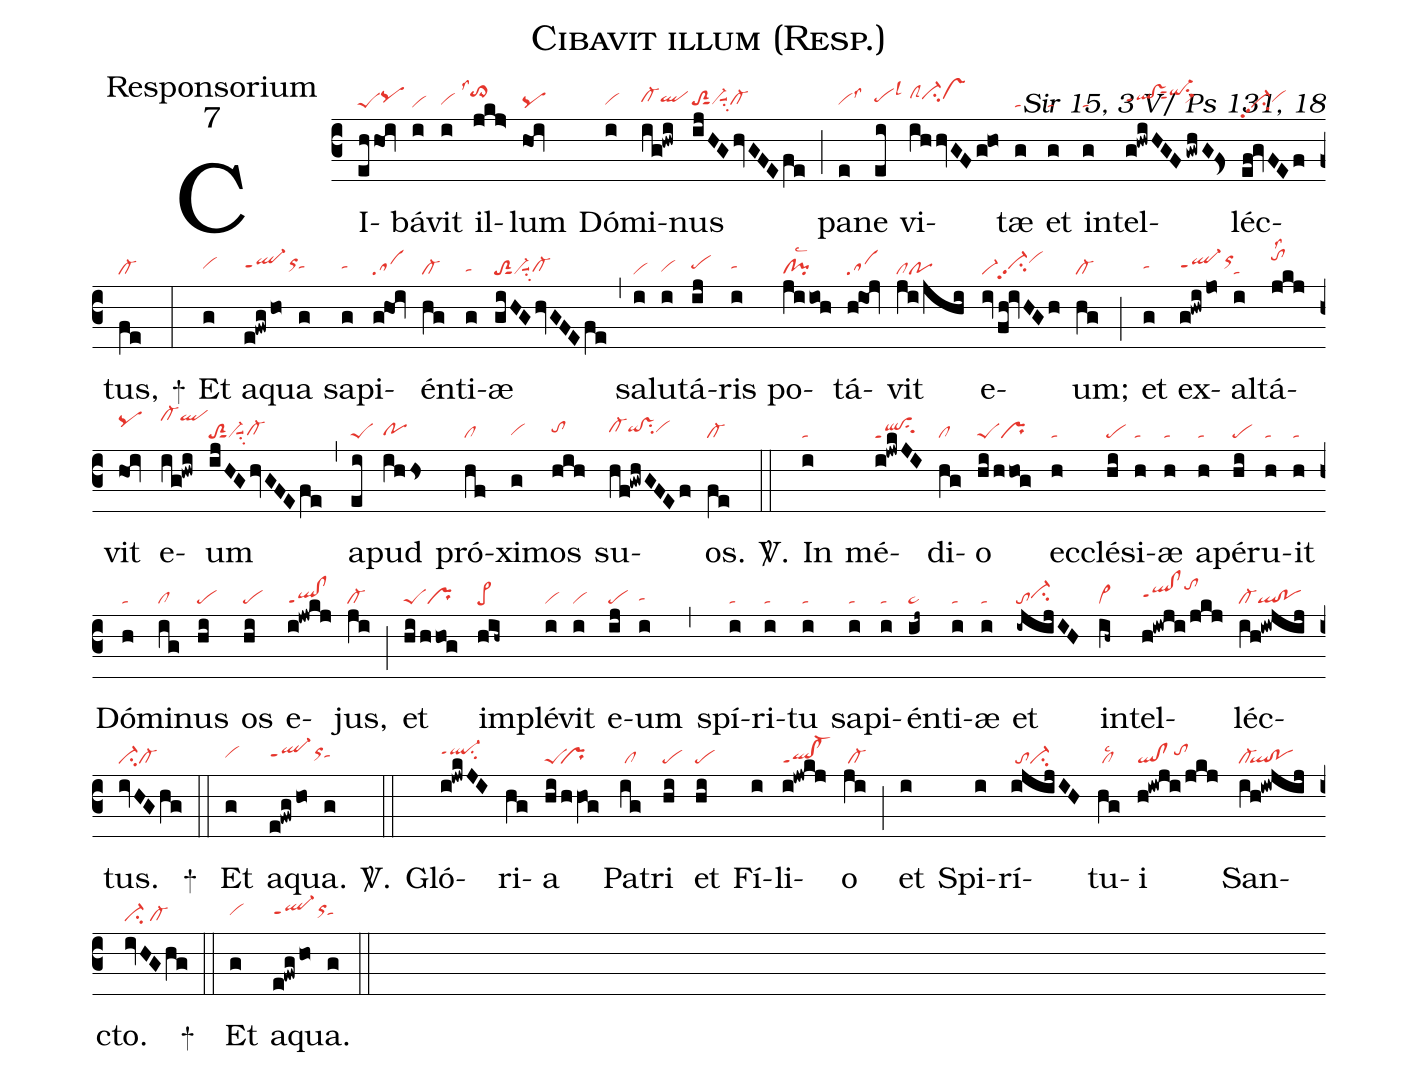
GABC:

name:Cibavit illum (Resp.);
office-part:Responsorium;
mode:7;
commentary:Sir 15, 3 V/ Ps 131, 18;
nabc-lines:1;
%%
(c3)
CI(ehhOi|peSpqhh)bá(i|vi)vit(i|vihg) il(jkj>|```to>hjlss1)lum(hOi|pq) Dó(i|vihg)mi(ig!hwi|cl-hhqlhh)nus(ijHGhvGFEfe|toS2hgsut1vi-hgsuu1su2cl-hg) (;)
pa(e|vihglss3)ne(ei|pehhlsl3) vi(ihhvGFg!ho|clShici-hivshi)tæ(g|ta) et(g|ta) in(g|ta)tel(g!hwiHGF/GwhG!Fs>|qlhh!vshhppt1sut2qi-hjsu1sux1)léc(ef!gvFEf|vi-pp2su2vihh)tus,(fe|cl-) +(:)
Et(g|vihh) a(e!fwg/ho|ql-hhppt1orhi)qua(g|tahh) sa(g|tahh)pi(ghOi|sa)én(hg|cl-)ti(g|tahg)æ(giHGhvGFEfe|toS2sut1vi-suu1su2cl-hg) (,)
sa(i|vi)lu(i|vihg)tá(ij|pehh)ris(i|tahh) po(jiioh|cl!pilsc2)tá(hiOj|sa)vit(ji/jhi|clpo) e(iv/fh!ivHGh|vi-vi-hhpp2su2vihj)um;(hg|cl-) (;)
et(g|tahh) ex(g!hwi/jo|ql-hhppt1orhj)al(i|ta)tá(jkj|tohklss2)vit(hOi|pqhj) e(ig!hwi|cl-hlqlhl)um(ijHGhvGFEfe|toS2sut1vi-suu1su2cl-hg) (,)
a(ei|peS)pud(ihhs|pohg) pró(hf|cl)xi(g|vihg)mos(hih|tohh) su(hf!gwhGFEf|cl-hhqihh!vshhsu2vihh)os.(fe|cl-) <sp>V/</sp>.(::)
In(i|ta) mé(i!jwkJI|qlppt1su2)di(hg|cl)o(hi/hhog|peSpr) ec(h|ta)clé(hi|pe)si(h|ta)æ(h|ta) a(h|ta)pé(hi|pe)ru(h|ta)it(h|ta) Dó(h|ta)mi(ig|cl)nus(hi|pe) os(hi|pe) e(i!jwkj|ql!clppt1)jus,(ji|cl-) (;)
et(hi/hhog|peSpr) im(hih~|pe>)plé(i|vi)vit(i|vi) e(ij|pe)um(i|tahg) (,)
spí(i|ta)ri(i|ta)tu(i|ta) sa(i|ta)pi(i|ta)én(ij~|ta>)ti(i|ta)æ(i|ta) et(-ijijIH|toci-hh) in(ih~|vi>)tel(h!iwji/jkj|qlhh!clhhppt1tohk)léc(ih!iwjij|cl-ql!po)tus.(ivHGhg|ci-cl-) +(::)
Et(g|vihh) a(e!fwg/ho|ql-hhppt1orhi)qua.(g|tahh) <sp>V/</sp>.(::)
Gló(i!jwkJI|ql-hippt1su2)ri(hg)a(hi/hhVO!g|peS``pr) Pa(ig|/cl)tri(hi|pe) et(hi|pe) Fí(i)li(i!jwkj|ql!cl-ppt1)o(ji|/cl-) (;)
et(i) Spi(i)rí(i!@jijIH|/toci-)tu(hg|/cllsc2)i(h!iwji/jkj|ql!cl/tohi) San(ih!iw!@jij|cl-``ql!po)cto.(ivHGhg|ci-/cl-) +(::)
Et(g|vihh) a(e!fwg/ho|ql-hhppt1orhi)qua.(g|tahh) (::)
